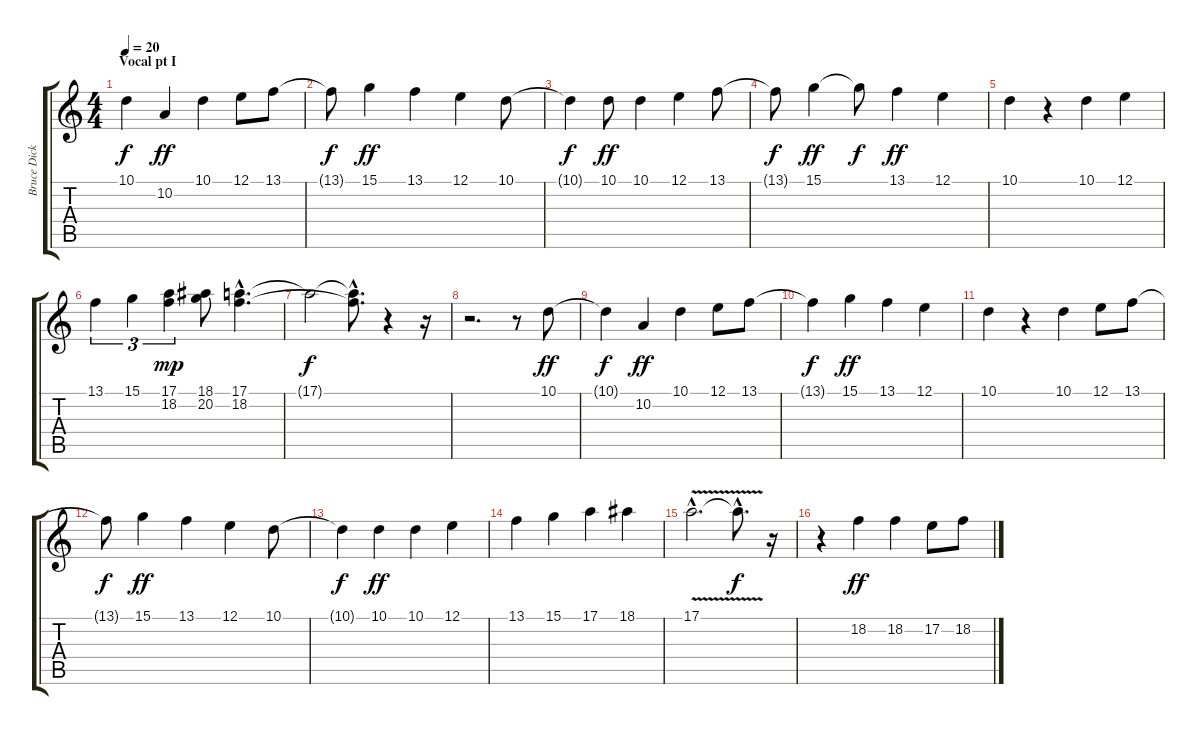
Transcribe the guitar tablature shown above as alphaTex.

\track ("Bruce Dickinson" "Bruce Dick") {instrument violin}
\staff {score tabs}
\tuning (E4 B3 G3 D3 A2 E2) {hide}
\ts (4 4)
\section ("" "Vocal pt I")
\tempo 20
\clef g2
\ks c
10.1{t}.4{dy f} 10.2.4{dy ff} 10.1.4 12.1.8 13.1.8 |
13.1{t}.8{dy f} 15.1.4{dy ff} 13.1.4 12.1.4 10.1.8 |
10.1{t}.4{dy f} 10.1.8{dy ff} 10.1.4 12.1.4 13.1.8 |
13.1{t}.8{dy f} 15.1.4{dy ff} 15.1{t}.8{dy f} 13.1.4{dy ff} 12.1.4 |
10.1.4 r.4 10.1.4 12.1.4 |
13.1.4{tu (3 2)} 15.1.4{tu (3 2)} (17.1 18.2).4{tu (3 2) dy mp} (18.1 20.2).8 (17.1{hac} 18.2{hac}).4{d} |
17.1{t}.2{dy f} (17.1{hac t} 18.2{hac t}).8{d} r.4 r.16 |
r.2{d} r.8 10.1.8{dy ff} |
10.1{t}.4{dy f} 10.2.4{dy ff} 10.1.4 12.1.8 13.1.8 |
13.1{t}.4{dy f} 15.1.4{dy ff} 13.1.4 12.1.4 |
10.1.4 r.4 10.1.4 12.1.8 13.1.8 |
13.1{t}.8{dy f} 15.1.4{dy ff} 13.1.4 12.1.4 10.1.8 |
10.1{t}.4{dy f} 10.1.4{dy ff} 10.1.4 12.1.4 |
13.1.4 15.1.4 17.1.4 18.1.4 |
17.1{v hac}.2{d} 17.1{hac t}.8{d dy f} r.16 |
r.4 18.2.4{dy ff} 18.2.4 17.2.8 18.2.8
